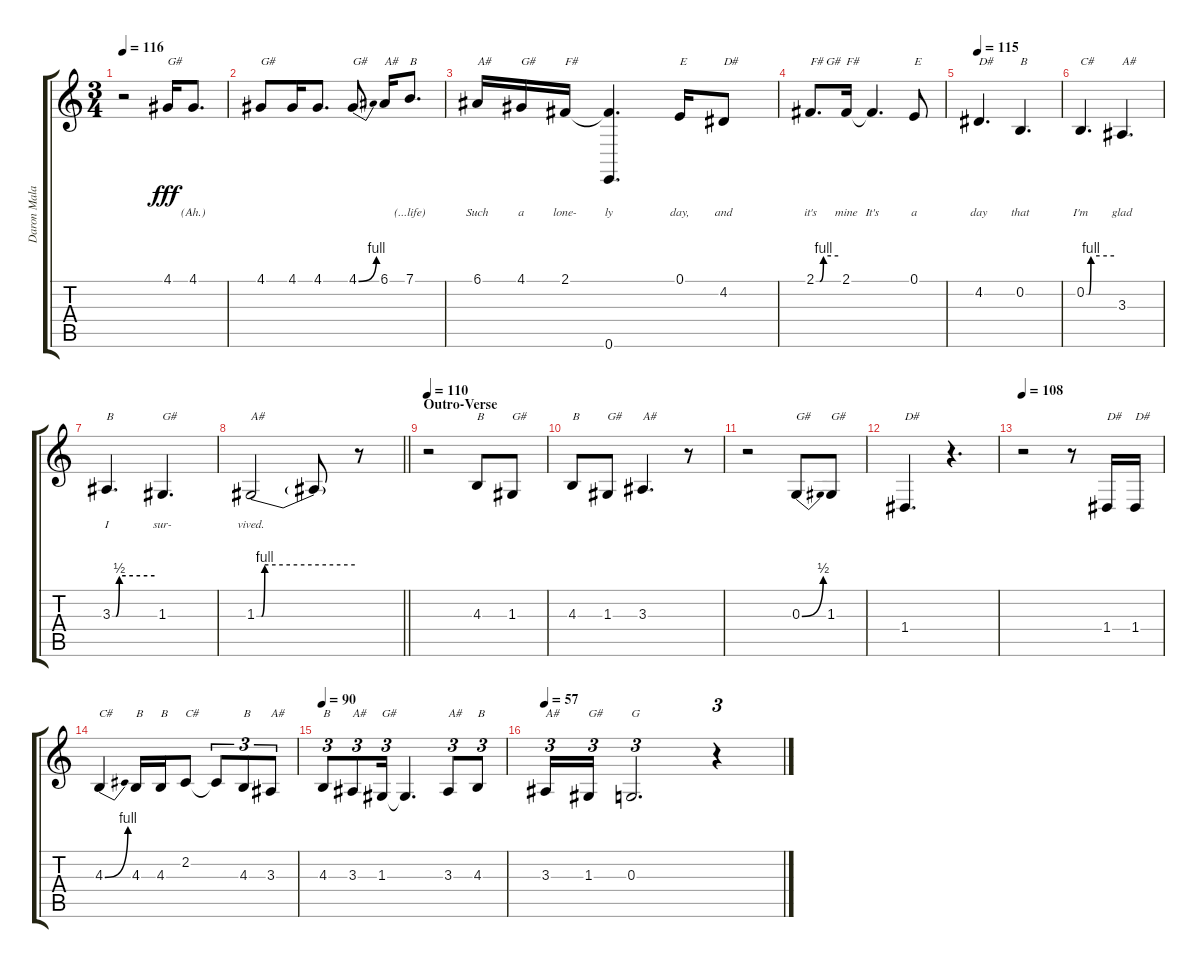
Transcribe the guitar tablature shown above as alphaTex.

\track ("Daron Malakian - Vocals" "Daron Mala") {instrument tenorsax}
\staff {score tabs}
\tuning (E4 B3 G3 D3 A2 E2) {hide}
\ts (3 4)
\tempo 116
\clef g2
\ks c
r.2{dy fff} 4.1.16{txt "G#" lyrics (0 "") lyrics (1 "") lyrics (2 "") lyrics (3 "") lyrics (4 "")} 4.1.8{d lyrics (0 "(Ah.)") lyrics (1 "") lyrics (2 "") lyrics (3 "") lyrics (4 "")} |
4.1.8{txt "G#" lyrics (0 "") lyrics (1 "") lyrics (2 "") lyrics (3 "") lyrics (4 "")} 4.1.16{lyrics (0 "") lyrics (1 "") lyrics (2 "") lyrics (3 "") lyrics (4 "")} 4.1.8{d lyrics (0 "") lyrics (1 "") lyrics (2 "") lyrics (3 "") lyrics (4 "")} 4.1{be (bend 0 0 60 4)}.8{txt "G#" lyrics (0 "") lyrics (1 "") lyrics (2 "") lyrics (3 "") lyrics (4 "")} 6.1.16{txt "A#" lyrics (0 "") lyrics (1 "") lyrics (2 "") lyrics (3 "") lyrics (4 "")} 7.1.8{d txt "B" lyrics (0 "(...life)") lyrics (1 "") lyrics (2 "") lyrics (3 "") lyrics (4 "")} |
6.1.16{txt "A#" lyrics (0 "Such") lyrics (1 "") lyrics (2 "") lyrics (3 "") lyrics (4 "")} 4.1.16{txt "G#" lyrics (0 "a") lyrics (1 "") lyrics (2 "") lyrics (3 "") lyrics (4 "")} 2.1.16{txt "F#" lyrics (0 "lone-") lyrics (1 "") lyrics (2 "") lyrics (3 "") lyrics (4 "")} (2.1{t} 0.6).4{d lyrics (0 "ly") lyrics (1 "") lyrics (2 "") lyrics (3 "") lyrics (4 "")} 0.1.16{txt "E" lyrics (0 "day,") lyrics (1 "") lyrics (2 "") lyrics (3 "") lyrics (4 "")} 4.2.8{txt "D#" lyrics (0 "and") lyrics (1 "") lyrics (2 "") lyrics (3 "") lyrics (4 "")} |
2.1{be (custom 0 0 10 0 20 4 60 4)}.8{d txt "F# G#" lyrics (0 "it's") lyrics (1 "") lyrics (2 "") lyrics (3 "") lyrics (4 "")} 2.1.16{txt "F#" lyrics (0 "mine") lyrics (1 "") lyrics (2 "") lyrics (3 "") lyrics (4 "")} 2.1{t}.4{d lyrics (0 "It's") lyrics (1 "") lyrics (2 "") lyrics (3 "") lyrics (4 "")} 0.1.8{txt "E" lyrics (0 "a") lyrics (1 "") lyrics (2 "") lyrics (3 "") lyrics (4 "")} |
\tempo 115
4.2.4{d txt "D#" lyrics (0 "day") lyrics (1 "") lyrics (2 "") lyrics (3 "") lyrics (4 "")} 0.2.4{d txt "B" lyrics (0 "that") lyrics (1 "") lyrics (2 "") lyrics (3 "") lyrics (4 "")} |
0.2{be (custom 0 0 5 0 10 4 60 4)}.4{d txt "C#" lyrics (0 "I'm") lyrics (1 "") lyrics (2 "") lyrics (3 "") lyrics (4 "")} 3.3.4{d txt "A#" lyrics (0 "glad") lyrics (1 "") lyrics (2 "") lyrics (3 "") lyrics (4 "")} |
3.3{be (custom 0 0 5 0 10 2 60 2)}.4{d txt "B" lyrics (0 "I") lyrics (1 "") lyrics (2 "") lyrics (3 "") lyrics (4 "")} 1.3.4{d txt "G#" lyrics (0 "sur-") lyrics (1 "") lyrics (2 "") lyrics (3 "") lyrics (4 "")} |
\barLineRight lightlight
1.3{be (custom 0 0 3 0 5 4 60 4)}.2{txt "A#" lyrics (0 "vived.") lyrics (1 "") lyrics (2 "") lyrics (3 "") lyrics (4 "")} 1.3{t}.8 r.8 |
\section ("" "Outro-Verse")
\tempo 110
r.2 4.3.8{txt "B"} 1.3.8{txt "G#"} |
4.3.8{txt "B"} 1.3.8{txt "G#"} 3.3.4{d txt "A#"} r.8 |
r.2 0.3{be (bend 0 0 60 2)}.8{txt "G#"} 1.3.8{txt "G#"} |
1.4.4{d txt "D#"} r.4{d} |
\tempo 108
r.2 r.8 1.4.16{txt "D#"} 1.4.16{txt "D#"} |
4.3{be (bend 0 0 60 4)}.4{txt "C#"} 4.3.16{txt "B"} 4.3.16{txt "B"} 2.2.8{txt "C#"} 2.2{t}.8{tu (3 2)} 4.3.8{tu (3 2) txt "B"} 3.3.8{tu (3 2) txt "A#"} |
\tempo 90
4.3.8{tu (3 2) txt "B"} 3.3.8{tu (3 2) txt "A#"} 1.3.16{tu (3 2) txt "G#"} 1.3{t}.4{d} 3.3.8{tu (3 2) txt "A#"} 4.3.8{tu (3 2) txt "B"} |
\tempo 57
3.3.16{tu (3 2) txt "A#"} 1.3.16{tu (3 2) txt "G#"} 0.3.2{d tu (3 2) txt "G"} r.4{tu (3 2)}
